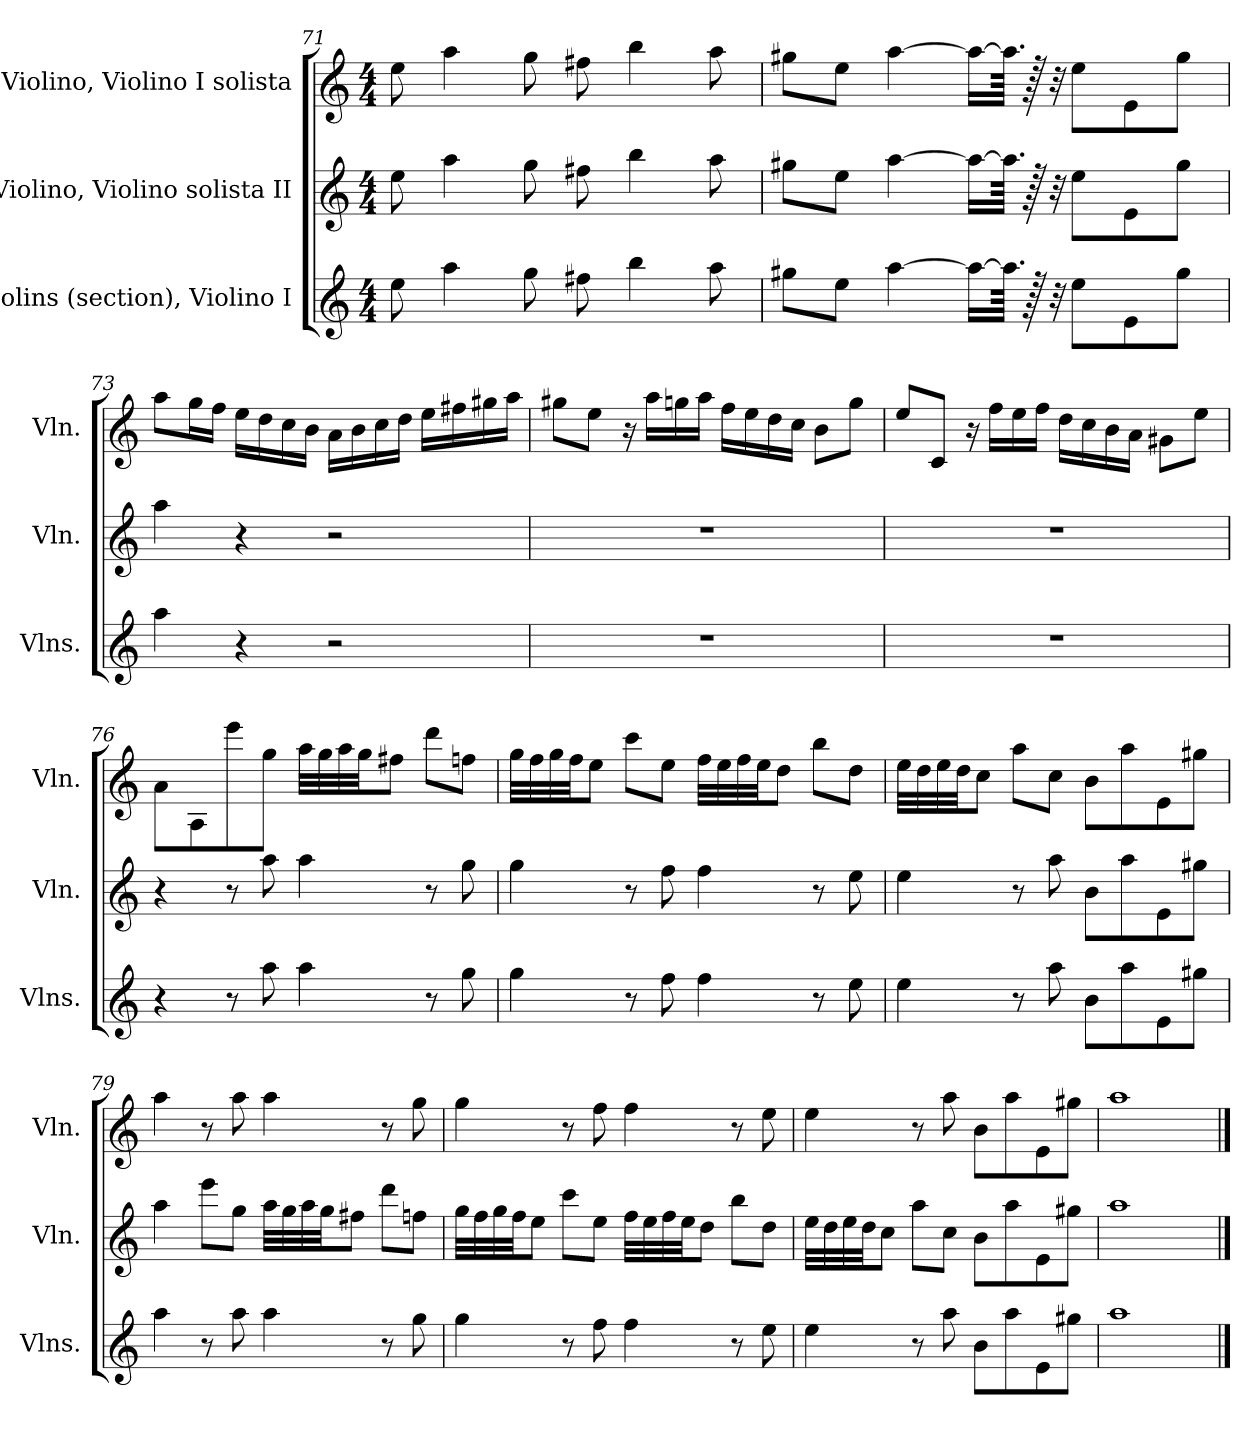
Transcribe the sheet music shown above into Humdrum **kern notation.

**kern	**kern	**kern
*part3	*part2	*part1
*staff3	*staff2	*staff1
*I"Violins (section), Violino I	*I"Violino, Violino solista II	*I"Violino, Violino I solista
*I'Vlns.	*I'Vln.	*I'Vln.
!!LO:PB:g=z
*clefG2	*clefG2	*clefG2
*k[]	*k[]	*k[]
*M4/4	*M4/4	*M4/4
=71	=71	=71
8ee\	8ee\	8ee\
4aa\	4aa\	4aa\
8gg\	8gg\	8gg\
8ff#X\	8ff#X\	8ff#X\
4bb\	4bb\	4bb\
8aa\	8aa\	8aa\
=72	=72	=72
8gg#X\L	8gg#X\L	8gg#X\L
8ee\J	8ee\J	8ee\J
[4aa\	[4aa\	[4aa\
16aa\LL_	16aa\LL_	16aa\LL_
64.aa\JJkk]	64.aa\JJkk]	64.aa\JJkk]
128r	128r	128r
32r	32r	32r
8ee\L	8ee\L	8ee\L
8e\	8e\	8e\
8gg#\J	8gg#\J	8gg#\J
!!LO:LB:g=z
=73	=73	=73
4aa\	4aa\	8aa\L
.	.	16gg\L
.	.	16ff\JJ
4r	4r	16ee\LL
.	.	16dd\
.	.	16cc\
.	.	16b\JJ
2r	2r	16a\LL
.	.	16b\
.	.	16cc\
.	.	16dd\JJ
.	.	16ee\LL
.	.	16ff#X\
.	.	16gg#X\
.	.	16aa\JJ
=74	=74	=74
1r	1r	8gg#X\L
.	.	8ee\J
.	.	16r
.	.	16aa\LL
.	.	16ggn\
.	.	16aa\JJ
.	.	16ff\LL
.	.	16ee\
.	.	16dd\
.	.	16cc\JJ
.	.	8b\L
.	.	8gg\J
=75	=75	=75
1r	1r	8ee/L
.	.	8c/J
.	.	16r
.	.	16ff\LL
.	.	16ee\
.	.	16ff\JJ
.	.	16dd\LL
.	.	16cc\
.	.	16b\
.	.	16a\JJ
.	.	8g#X\L
.	.	8ee\J
!!LO:LB:g=z
=76	=76	=76
*	*	*MM135
4r	4r	8a\L
*	*	*MM130
.	.	8A\
*	*	*MM110
8r	8r	8eee\
*	*	*MM105
8aa\	8aa\	8gg\J
*	*	*MM100
4aa\	4aa\	32aa\LLL
.	.	32gg\
.	.	32aa\
.	.	32gg\JJ
*	*	*MM107
.	.	8ff#X\J
*	*	*MM115
8r	8r	8ddd\L
*	*	*MM105
8gg\	8gg\	8ffn\J
=77	=77	=77
*	*	*MM100
4gg\	4gg\	32gg\LLL
.	.	32ff\
.	.	32gg\
.	.	32ff\JJ
*	*	*MM108
.	.	8ee\J
*	*	*MM117
8r	8r	8ccc\L
8ff\	8ff\	8ee\J
*	*	*MM102
4ff\	4ff\	32ff\LLL
.	.	32ee\
.	.	32ff\
.	.	32ee\JJ
*	*	*MM108
.	.	8dd\J
*	*	*MM120
8r	8r	8bb\L
*	*	*MM110
8ee\	8ee\	8dd\J
=78	=78	=78
*	*	*MM105
4ee\	4ee\	32ee\LLL
.	.	32dd\
.	.	32ee\
.	.	32dd\JJ
*	*	*MM110
.	.	8cc\J
*	*	*MM115
8r	8r	8aa\L
8aa\	8aa\	8cc\J
*	*	*MM120
8b\L	8b\L	8b\L
8aa\	8aa\	8aa\
*	*	*MM125
8e\	8e\	8e\
*	*	*MM130
8gg#X\J	8gg#X\J	8gg#X\J
!!LO:PB:g=z
=79	=79	=79
*	*	*MM120
*	*	*^
4aa\	4aa\	4aa\	2ryy
*	*	*MM110	*
8r	8eee\L	8r	.
*	*	*MM105	*
8aa\	8gg\J	8aa\	.
*	*	*MM100	*
4aa\	32aa\LLL	4aa\	8ryy
.	32gg\	.	.
.	32aa\	.	.
.	32gg\JJ	.	.
*	*	*MM107	*
.	8ff#X\J	.	4.ryy
*	*	*MM115	*
8r	8ddd\L	8r	.
*	*	*MM105	*
8gg\	8ffn\J	8gg\	.
*	*	*v	*v
=80	=80	=80
*	*	*MM100
*	*	*^
*	*	*	*^
4gg\	32gg\LLL	4gg\	8ryy	2ryy
.	32ff\	.	.	.
.	32gg\	.	.	.
.	32ff\JJ	.	.	.
*	*	*MM108	*	*
.	8ee\J	.	2..ryy	.
*	*	*MM117	*	*
8r	8ccc\L	8r	.	.
8ff\	8ee\J	8ff\	.	.
*	*	*MM102	*	*
4ff\	32ff\LLL	4ff\	.	8ryy
.	32ee\	.	.	.
.	32ff\	.	.	.
.	32ee\JJ	.	.	.
*	*	*MM108	*	*
.	8dd\J	.	.	4.ryy
*	*	*MM120	*	*
8r	8bb\L	8r	.	.
*	*	*MM110	*	*
8ee\	8dd\J	8ee\	.	.
*	*	*v	*v	*v
=81	=81	=81
*	*	*MM105
*	*	*^
4ee\	32ee\LLL	4ee\	8ryy
.	32dd\	.	.
.	32ee\	.	.
.	32dd\JJ	.	.
*	*	*MM110	*
.	8cc\J	.	2..ryy
*	*	*MM115	*
8r	8aa\L	8r	.
8aa\	8cc\J	8aa\	.
*	*	*MM120	*
8b\L	8b\L	8b\L	.
8aa\	8aa\	8aa\	.
*	*	*MM100	*
8e\	8e\	8e\	.
8gg#X\J	8gg#X\J	8gg#X\J	.
*	*	*v	*v
!!LO:LB:g=z
=82	=82	=82
1aa	1aa	1aa
==	==	==
*-	*-	*-
